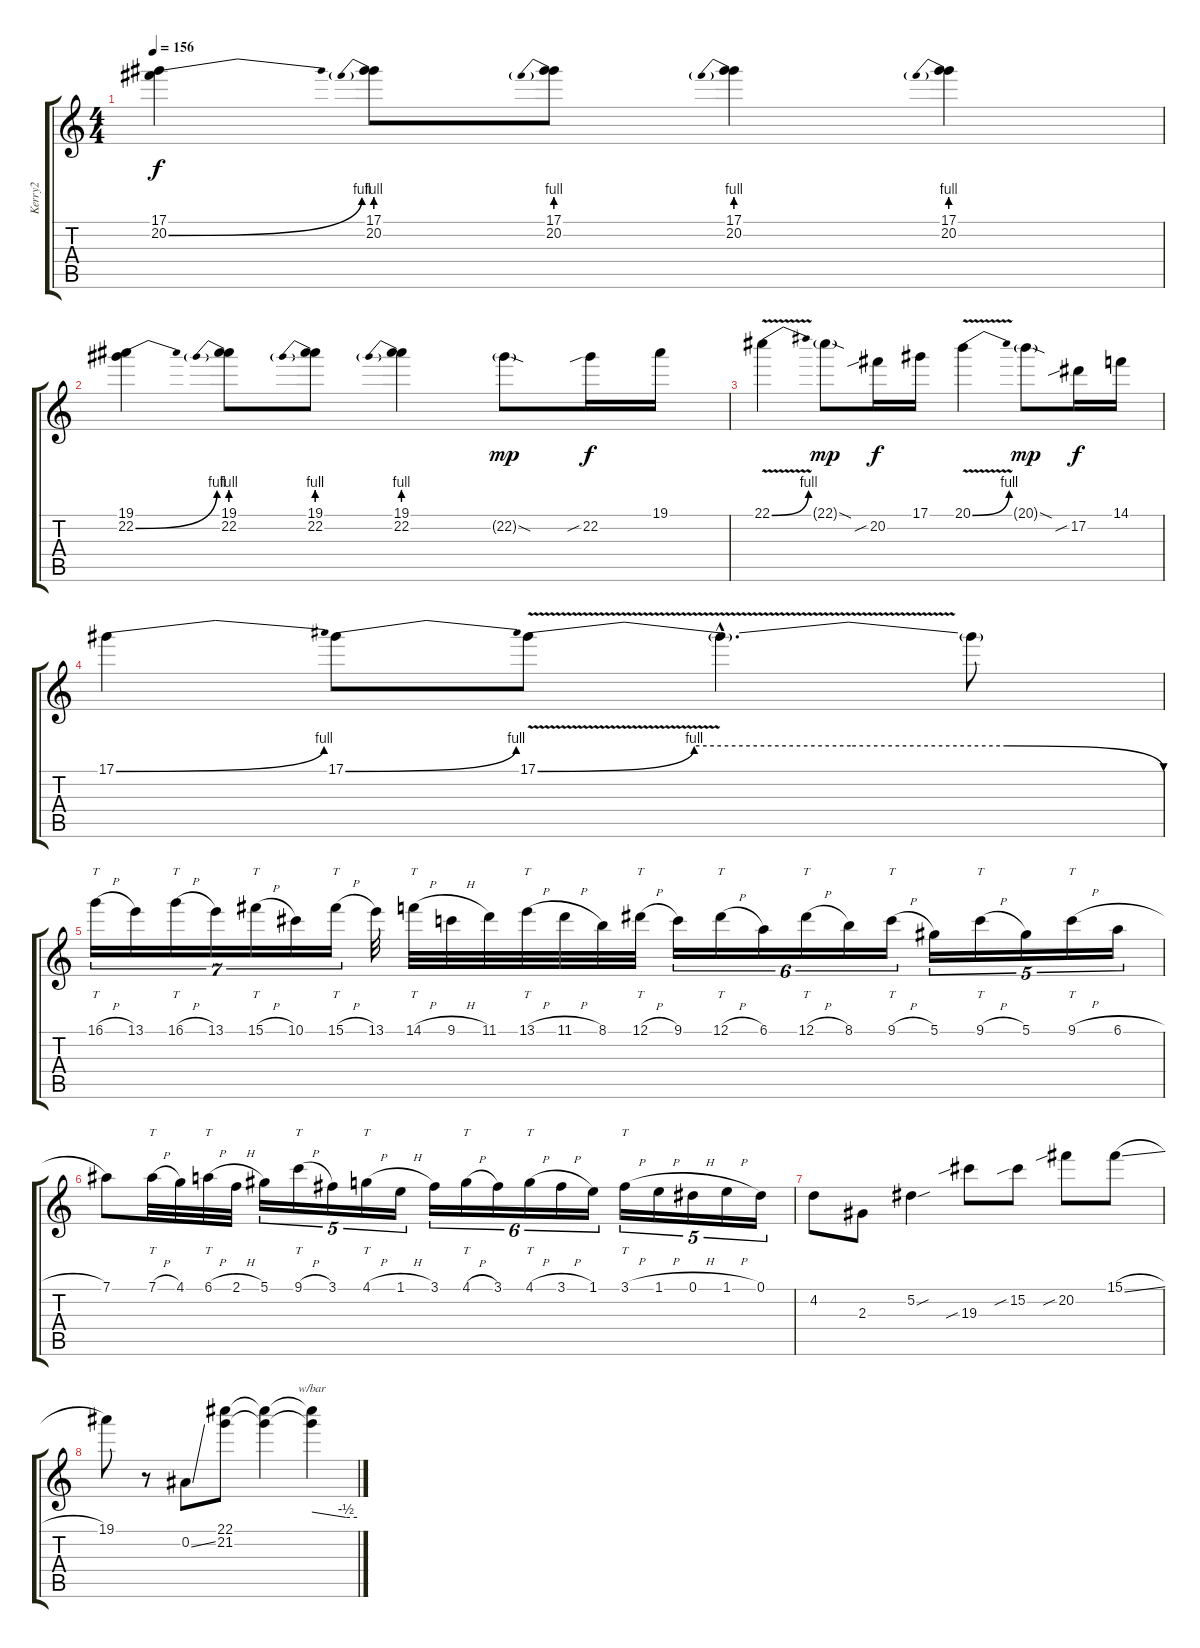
\track ("Kerry2" "Kerry2") {instrument distortionguitar}
\staff {score tabs}
\tuning (Eb4 Bb3 Gb3 Db3 Ab2 Eb2) {hide}
\ts (4 4)
\tempo 156
\clef g2
\ks c
(17.1 20.2{be (bend 0 0 60 4)}).4{dy f} (17.1 20.2{be (prebend 0 4 60 4)}).8 (17.1 20.2{be (prebend 0 4 60 4)}).8 (17.1 20.2{be (prebend 0 4 60 4)}).4 (17.1 20.2{be (prebend 0 4 60 4)}).4 |
(19.1 22.2{be (bend 0 0 60 4)}).4 (19.1 22.2{be (prebend 0 4 60 4)}).8 (19.1 22.2{be (prebend 0 4 60 4)}).8 (19.1 22.2{be (prebend 0 4 60 4)}).4 22.2{sod g}.8{dy mp} 22.2{sib}.16{dy f} 19.1.16 |
22.1{be (bend 0 0 60 4) v}.4 22.1{sod g}.8{dy mp} 20.2{sib}.16{dy f} 17.1.16 20.1{be (bend 0 0 60 4) v}.4 20.1{sod g}.8{dy mp} 17.2{sib}.16{dy f} 14.1.16 |
17.1{be (bend 0 0 60 4)}.4 17.1{be (bend 0 0 60 4)}.8 17.1{be (custom 0 0 15 4 30 4 45 4 60 0) v}.8 17.1{hac t}.4{d} 17.1{t}.8 |
16.1{h}.16{tt tu (7 4)} 13.1.16{tu (7 4)} 16.1{h}.16{tt tu (7 4)} 13.1.16{tu (7 4)} 15.1{h}.16{tt tu (7 4)} 10.1.16{tu (7 4)} 15.1{h}.16{tt tu (7 4)} 13.1.32 14.1{h}.32{tt} 9.1{h}.32 11.1.32 13.1{h}.32{tt} 11.1{h}.32 8.1.32 12.1{h}.32{tt} 9.1.16{tu (6 4)} 12.1{h}.16{tt tu (6 4)} 6.1.16{tu (6 4)} 12.1{h}.16{tt tu (6 4)} 8.1.16{tu (6 4)} 9.1{h}.16{tt tu (6 4)} 5.1.16{tu (5 4)} 9.1{h}.16{tt tu (5 4)} 5.1.16{tu (5 4)} 9.1{h}.16{tt tu (5 4)} 6.1{h}.16{tu (5 4)} |
7.1.8 7.1{h}.32{tt} 4.1.32 6.1{h}.32{tt} 2.1{h}.32 5.1.16{tu (5 4)} 9.1{h}.16{tt tu (5 4)} 3.1.16{tu (5 4)} 4.1{h}.16{tt tu (5 4)} 1.1{h}.16{tu (5 4)} 3.1.16{tu (6 4)} 4.1{h}.16{tt tu (6 4)} 3.1.16{tu (6 4)} 4.1{h}.16{tt tu (6 4)} 3.1{h}.16{tu (6 4)} 1.1.16{tu (6 4)} 3.1{h}.16{tt tu (5 4)} 1.1{h}.16{tu (5 4)} 0.1{h}.16{tu (5 4)} 1.1{h}.16{tu (5 4)} 0.1.16{tu (5 4)} |
4.2.8 2.3.8 5.2{sou}.4 19.3{sib}.8 15.2{sib}.8 20.2{sib}.8 15.1{sl}.8 |
19.1.8 r.8 0.2{ss}.8 (22.1 21.2).8 (22.1{t} 21.2{t}).4 (22.1{t} 21.2{t}).4{tbe (custom default 0 0 45 -2 60 -2)}
